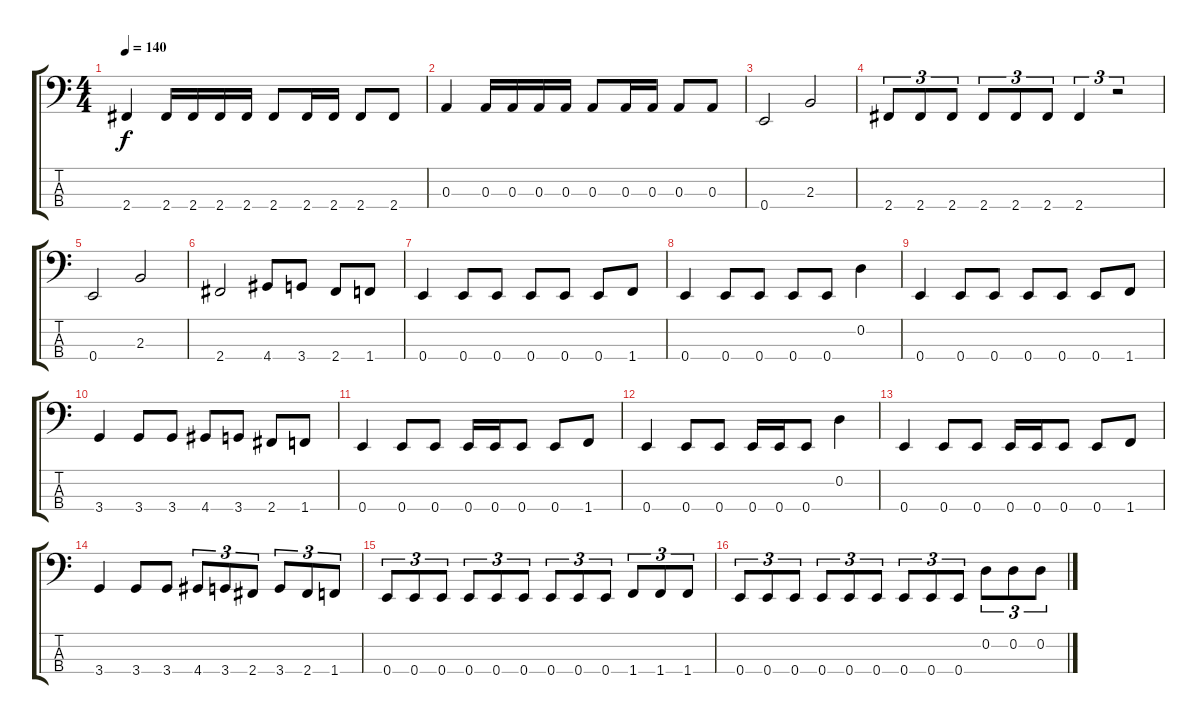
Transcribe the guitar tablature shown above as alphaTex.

\track "" {instrument electricbassfinger}
\staff {score tabs}
\tuning (G2 D2 A1 E1) {hide}
\ts (4 4)
\tempo 140
\clef f4
\ks c
2.4.4{dy f} 2.4.16 2.4.16 2.4.16 2.4.16 2.4.8 2.4.16 2.4.16 2.4.8 2.4.8 |
0.3.4 0.3.16 0.3.16 0.3.16 0.3.16 0.3.8 0.3.16 0.3.16 0.3.8 0.3.8 |
0.4.2 2.3.2 |
2.4.8{tu (3 2)} 2.4.8{tu (3 2)} 2.4.8{tu (3 2)} 2.4.8{tu (3 2)} 2.4.8{tu (3 2)} 2.4.8{tu (3 2)} 2.4.4{tu (3 2)} r.2{tu (3 2)} |
0.4.2 2.3.2 |
2.4.2 4.4.8 3.4.8 2.4.8 1.4.8 |
0.4.4 0.4.8 0.4.8 0.4.8 0.4.8 0.4.8 1.4.8 |
0.4.4 0.4.8 0.4.8 0.4.8 0.4.8 0.2.4 |
0.4.4 0.4.8 0.4.8 0.4.8 0.4.8 0.4.8 1.4.8 |
3.4.4 3.4.8 3.4.8 4.4.8 3.4.8 2.4.8 1.4.8 |
0.4.4 0.4.8 0.4.8 0.4.16 0.4.16 0.4.8 0.4.8 1.4.8 |
0.4.4 0.4.8 0.4.8 0.4.16 0.4.16 0.4.8 0.2.4 |
0.4.4 0.4.8 0.4.8 0.4.16 0.4.16 0.4.8 0.4.8 1.4.8 |
3.4.4 3.4.8 3.4.8 4.4.8{tu (3 2)} 3.4.8{tu (3 2)} 2.4.8{tu (3 2)} 3.4.8{tu (3 2)} 2.4.8{tu (3 2)} 1.4.8{tu (3 2)} |
0.4.8{tu (3 2)} 0.4.8{tu (3 2)} 0.4.8{tu (3 2)} 0.4.8{tu (3 2)} 0.4.8{tu (3 2)} 0.4.8{tu (3 2)} 0.4.8{tu (3 2)} 0.4.8{tu (3 2)} 0.4.8{tu (3 2)} 1.4.8{tu (3 2)} 1.4.8{tu (3 2)} 1.4.8{tu (3 2)} |
0.4.8{tu (3 2)} 0.4.8{tu (3 2)} 0.4.8{tu (3 2)} 0.4.8{tu (3 2)} 0.4.8{tu (3 2)} 0.4.8{tu (3 2)} 0.4.8{tu (3 2)} 0.4.8{tu (3 2)} 0.4.8{tu (3 2)} 0.2.8{tu (3 2)} 0.2.8{tu (3 2)} 0.2.8{tu (3 2)}
